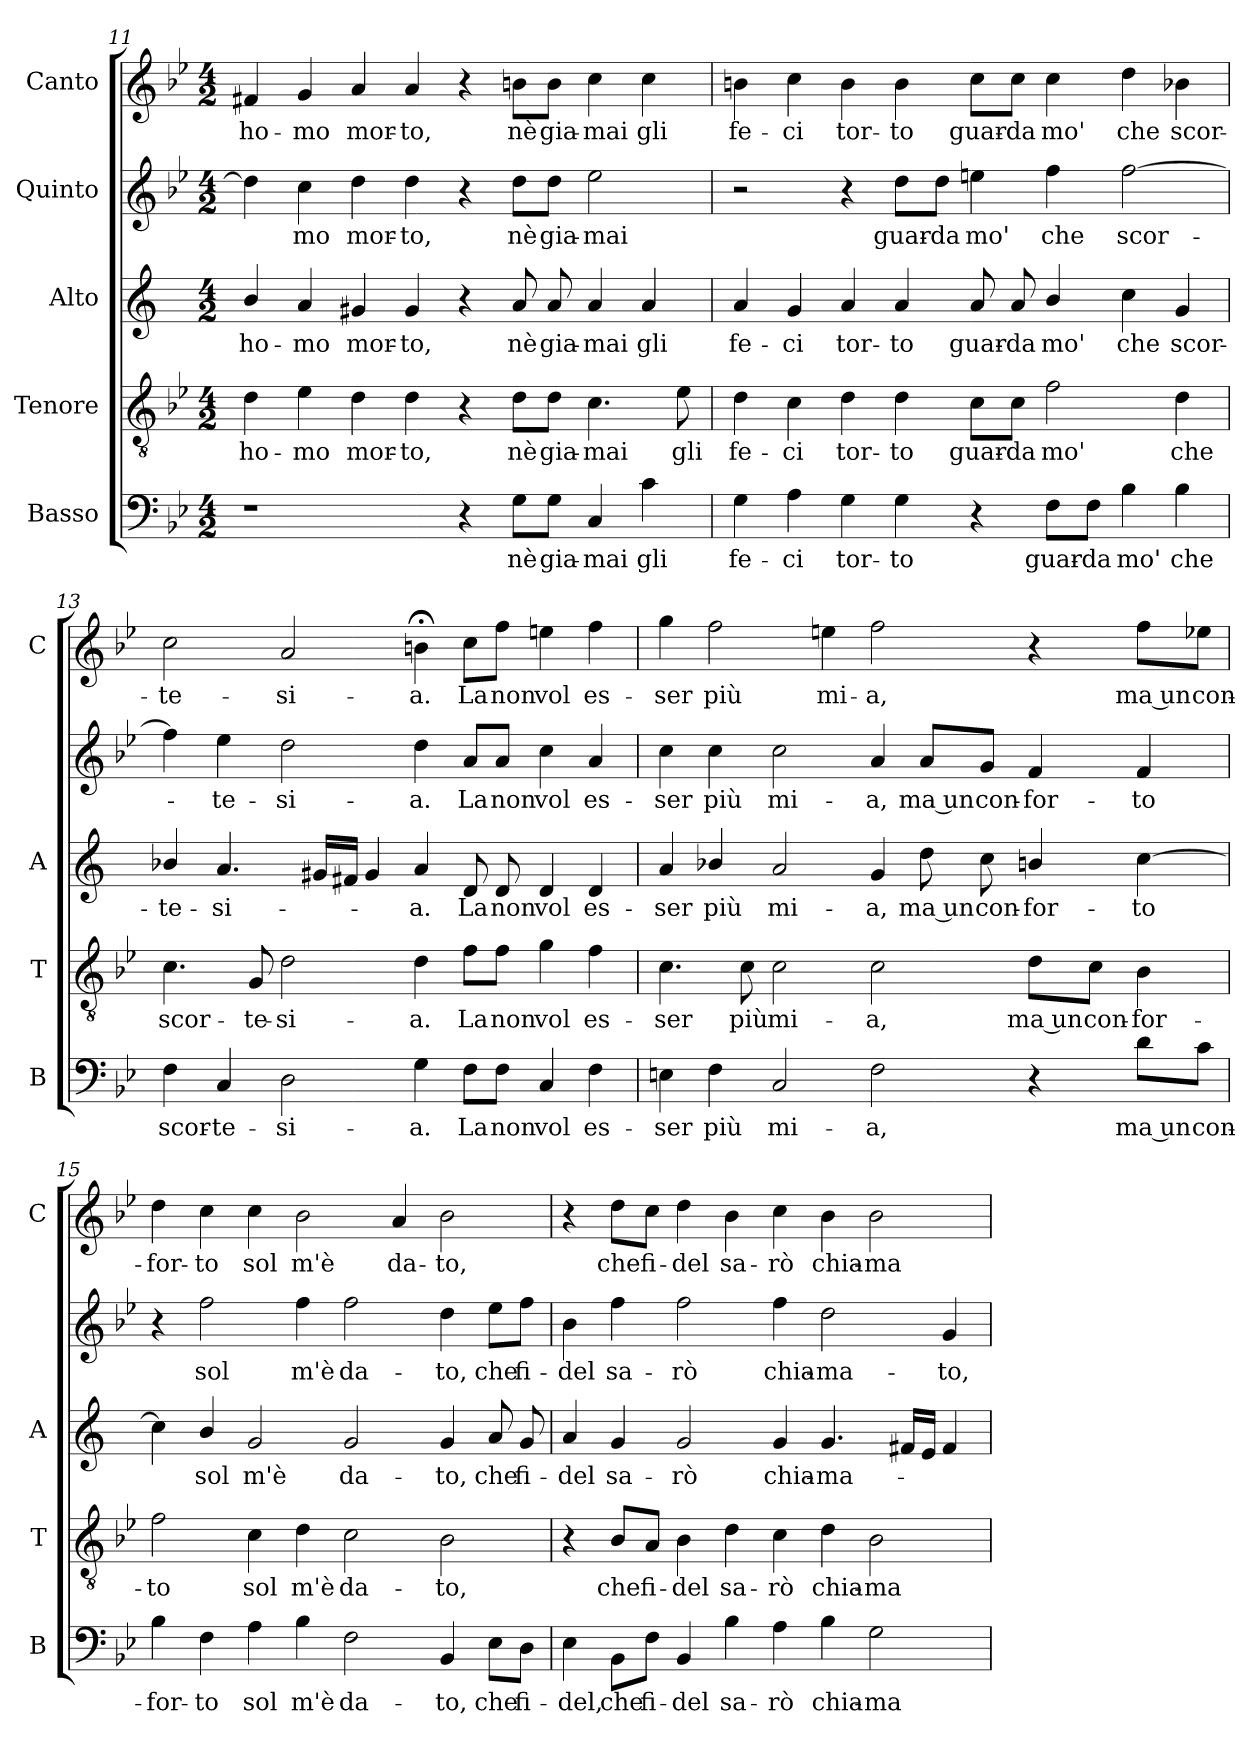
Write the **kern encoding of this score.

**kern	**text	**kern	**text	**kern	**text	**kern	**text	**kern	**text
*part5	*part5	*part4	*part4	*part3	*part3	*part2	*part2	*part1	*part1
*staff5	*staff5	*staff4	*staff4	*staff3	*staff3	*staff2	*staff2	*staff1	*staff1
*I"Basso	*	*I"Tenore	*	*I"Alto	*	*I"Quinto	*	*I"Canto	*
*I'B	*	*I'T	*	*I'A	*	*	*	*I'C	*
*clefF4	*	*clefGv2	*	*clefG2	*	*clefG2	*	*clefG2	*
*	*	*	*	*ITrd1c2	*	*	*	*	*
*k[b-e-]	*	*k[b-e-]	*	*k[b-e-]	*	*k[b-e-]	*	*k[b-e-]	*
*B-:	*	*B-:	*	*B-:	*	*B-:	*	*B-:	*
*M4/2	*	*M4/2	*	*M4/2	*	*M4/2	*	*M4/2	*
=11	=11	=11	=11	=11	=11	=11	=11	=11	=11
!	!	!	!LO:LY:b	!	!LO:LY:b	!	!	!	!LO:LY:b
1r	.	4d\	ho-	4a/	ho-	4dd\]	.	4f#X/	ho-
!	!	!	!LO:LY:b	!	!LO:LY:b	!	!LO:LY:b	!	!LO:LY:b
.	.	4e-\	-mo	4g/	-mo	4cc\	-mo	4g/	-mo
!	!	!	!LO:LY:b	!	!LO:LY:b	!	!LO:LY:b	!	!LO:LY:b
.	.	4d\	mor-	4f#X/	mor-	4dd\	mor-	4a/	mor-
!	!	!	!LO:LY:b	!	!LO:LY:b	!	!LO:LY:b	!	!LO:LY:b
.	.	4d\	-to,	4f#/	-to,	4dd\	-to,	4a/	-to,
4r	.	4r	.	4r	.	4r	.	4r	.
!	!LO:LY:b	!	!LO:LY:b	!	!LO:LY:b	!	!LO:LY:b	!	!LO:LY:b
8G\L	nè	8d\L	nè	8g/	nè	8dd\L	nè	8bn\L	nè
!	!LO:LY:b	!	!LO:LY:b	!	!LO:LY:b	!	!LO:LY:b	!	!LO:LY:b
8G\J	gia-	8d\J	gia-	8g/	gia-	8dd\J	gia-	8b\J	gia-
!	!LO:LY:b	!	!LO:LY:b	!	!LO:LY:b	!	!LO:LY:b	!	!LO:LY:b
4C/	-mai	4.c\	-mai	4g/	-mai	2ee-\	-mai	4cc\	-mai
!	!LO:LY:b	!	!	!	!LO:LY:b	!	!	!	!LO:LY:b
4c\	gli	.	.	4g/	gli	.	.	4cc\	gli
!	!	!	!LO:LY:b	!	!	!	!	!	!
.	.	8e-\	gli	.	.	.	.	.	.
!!LO:LB:g=z
=12	=12	=12	=12	=12	=12	=12	=12	=12	=12
!	!LO:LY:b	!	!LO:LY:b	!	!LO:LY:b	!	!	!	!LO:LY:b
4G\	fe-	4d\	fe-	4g/	fe-	2r	.	4bn\	fe-
!	!LO:LY:b	!	!LO:LY:b	!	!LO:LY:b	!	!	!	!LO:LY:b
4A\	-ci	4c\	-ci	4f/	-ci	.	.	4cc\	-ci
!	!LO:LY:b	!	!LO:LY:b	!	!LO:LY:b	!	!	!	!LO:LY:b
4G\	tor-	4d\	tor-	4g/	tor-	4r	.	4b\	tor-
!	!LO:LY:b	!	!LO:LY:b	!	!LO:LY:b	!	!LO:LY:b	!	!LO:LY:b
4G\	-to	4d\	-to	4g/	-to	8dd\L	guar-	4b\	-to
!	!	!	!	!	!	!	!LO:LY:b	!	!
.	.	.	.	.	.	8dd\J	-da	.	.
!	!	!	!LO:LY:b	!	!LO:LY:b	!	!LO:LY:b	!	!LO:LY:b
4r	.	8c\L	guar-	8g/	guar-	4een\	mo'	8cc\L	guar-
!	!	!	!LO:LY:b	!	!LO:LY:b	!	!	!	!LO:LY:b
.	.	8c\J	-da	8g/	-da	.	.	8cc\J	-da
!	!LO:LY:b	!	!LO:LY:b	!	!LO:LY:b	!	!LO:LY:b	!	!LO:LY:b
8F\L	guar-	2f\	mo'	4a/	mo'	4ff\	che	4cc\	mo'
!	!LO:LY:b	!	!	!	!	!	!	!	!
8F\J	-da	.	.	.	.	.	.	.	.
!	!LO:LY:b	!	!	!	!LO:LY:b	!	!LO:LY:b	!	!LO:LY:b
4B-\	mo'	.	.	4b-\	che	[2ff\	scor-	4dd\	che
!	!LO:LY:b	!	!LO:LY:b	!	!LO:LY:b	!	!	!	!LO:LY:b
4B-\	che	4d\	che	4f/	scor-	.	.	4b-X\	scor-
=13	=13	=13	=13	=13	=13	=13	=13	=13	=13
!	!LO:LY:b	!	!LO:LY:b	!	!LO:LY:b	!	!	!	!LO:LY:b
4F\	scor-	4.c\	scor-	4a-X/	-te-	4ff\]	.	2cc\	-te-
!	!LO:LY:b	!	!	!	!LO:LY:b	!	!LO:LY:b	!	!
4C/	-te-	.	.	4.g/	-si-	4ee-\	-te-	.	.
!	!	!	!LO:LY:b	!	!	!	!	!	!
.	.	8G/	-te-	.	.	.	.	.	.
!	!LO:LY:b	!	!LO:LY:b	!	!	!	!LO:LY:b	!	!LO:LY:b
2D\	-si-	2d\	-si-	.	.	2dd\	-si-	2a/	-si-
.	.	.	.	16f#X/LL	.	.	.	.	.
.	.	.	.	16en/JJ	.	.	.	.	.
.	.	.	.	4f#/	.	.	.	.	.
!	!LO:LY:b	!	!LO:LY:b	!	!LO:LY:b	!	!LO:LY:b	!	!LO:LY:b
4G\	-a.	4d\	-a.	4g/	-a.	4dd\	-a.	4bn;<\	-a.
!	!LO:LY:b	!	!LO:LY:b	!	!LO:LY:b	!	!LO:LY:b	!	!LO:LY:b
8F\L	La	8f\L	La	8c/	La	8a/L	La	8cc\L	La
!	!LO:LY:b	!	!LO:LY:b	!	!LO:LY:b	!	!LO:LY:b	!	!LO:LY:b
8F\J	non	8f\J	non	8c/	non	8a/J	non	8ff\J	non
!	!LO:LY:b	!	!LO:LY:b	!	!LO:LY:b	!	!LO:LY:b	!	!LO:LY:b
4C/	vol	4g\	vol	4c/	vol	4cc\	vol	4een\	vol
!	!LO:LY:b	!	!LO:LY:b	!	!LO:LY:b	!	!LO:LY:b	!	!LO:LY:b
4F\	es-	4f\	es-	4c/	es-	4a/	es-	4ff\	es-
!!LO:LB:g=z
=14	=14	=14	=14	=14	=14	=14	=14	=14	=14
!	!LO:LY:b	!	!LO:LY:b	!	!LO:LY:b	!	!LO:LY:b	!	!LO:LY:b
4En\	-ser	4.c\	-ser	4g/	-ser	4cc\	-ser	4gg\	-ser
!	!LO:LY:b	!	!	!	!LO:LY:b	!	!LO:LY:b	!	!LO:LY:b
4F\	più	.	.	4a-X/	più	4cc\	più	2ff\	più
!	!	!	!LO:LY:b	!	!	!	!	!	!
.	.	8c\	più	.	.	.	.	.	.
!	!LO:LY:b	!	!LO:LY:b	!	!LO:LY:b	!	!LO:LY:b	!	!
2C/	mi-	2c\	mi-	2g/	mi-	2cc\	mi-	.	.
!	!	!	!	!	!	!	!	!	!LO:LY:b
.	.	.	.	.	.	.	.	4een\	mi-
!	!LO:LY:b	!	!LO:LY:b	!	!LO:LY:b	!	!LO:LY:b	!	!LO:LY:b
2F\	-a,	2c\	-a,	4f/	-a,	4a/	-a,	2ff\	-a,
!	!	!	!	!	!LO:LY:b	!	!LO:LY:b	!	!
.	.	.	.	8cc\	ma un	8a/L	ma un	.	.
!	!	!	!	!	!LO:LY:b	!	!LO:LY:b	!	!
.	.	.	.	8b-\	con-	8g/J	con-	.	.
!	!	!	!LO:LY:b	!	!LO:LY:b	!	!LO:LY:b	!	!
4r	.	8d\L	ma un	4an/	-for-	4f/	-for-	4r	.
!	!	!	!LO:LY:b	!	!	!	!	!	!
.	.	8c\J	con-	.	.	.	.	.	.
!	!LO:LY:b	!	!LO:LY:b	!	!LO:LY:b	!	!LO:LY:b	!	!LO:LY:b
8d\L	ma un	4B-\	-for-	[4b-\	-to	4f/	-to	8ff\L	ma un
!	!LO:LY:b	!	!	!	!	!	!	!	!LO:LY:b
8c\J	con-	.	.	.	.	.	.	8ee-X\J	con-
=15	=15	=15	=15	=15	=15	=15	=15	=15	=15
!	!LO:LY:b	!	!LO:LY:b	!	!	!	!	!	!LO:LY:b
4B-\	-for-	2f\	-to	4b-\]	.	4r	.	4dd\	-for-
!	!LO:LY:b	!	!	!	!LO:LY:b	!	!LO:LY:b	!	!LO:LY:b
4F\	-to	.	.	4a/	sol	2ff\	sol	4cc\	-to
!	!LO:LY:b	!	!LO:LY:b	!	!LO:LY:b	!	!	!	!LO:LY:b
4A\	sol	4c\	sol	2f/	m'è	.	.	4cc\	sol
!	!LO:LY:b	!	!LO:LY:b	!	!	!	!LO:LY:b	!	!LO:LY:b
4B-\	m'è	4d\	m'è	.	.	4ff\	m'è	2b-\	m'è
!	!LO:LY:b	!	!LO:LY:b	!	!LO:LY:b	!	!LO:LY:b	!	!
2F\	da-	2c\	da-	2f/	da-	2ff\	da-	.	.
!	!	!	!	!	!	!	!	!	!LO:LY:b
.	.	.	.	.	.	.	.	4a/	da-
!	!LO:LY:b	!	!LO:LY:b	!	!LO:LY:b	!	!LO:LY:b	!	!LO:LY:b
4BB-/	-to,	2B-\	-to,	4f/	-to,	4dd\	-to,	2b-\	-to,
!	!LO:LY:b	!	!	!	!LO:LY:b	!	!LO:LY:b	!	!
8E-\L	che	.	.	8g/	che	8ee-\L	che	.	.
!	!LO:LY:b	!	!	!	!LO:LY:b	!	!LO:LY:b	!	!
8D\J	fi-	.	.	8f/	fi-	8ff\J	fi-	.	.
=16	=16	=16	=16	=16	=16	=16	=16	=16	=16
!	!LO:LY:b	!	!	!	!LO:LY:b	!	!LO:LY:b	!	!
4E-\	-del,	4r	.	4g/	-del	4b-\	-del	4r	.
!	!LO:LY:b	!	!LO:LY:b	!	!LO:LY:b	!	!LO:LY:b	!	!LO:LY:b
8BB-\L	che	8B-/L	che	4f/	sa-	4ff\	sa-	8dd\L	che
!	!LO:LY:b	!	!LO:LY:b	!	!	!	!	!	!LO:LY:b
8F\J	fi-	8A/J	fi-	.	.	.	.	8cc\J	fi-
!	!LO:LY:b	!	!LO:LY:b	!	!LO:LY:b	!	!LO:LY:b	!	!LO:LY:b
4BB-/	-del	4B-\	-del	2f/	-rò	2ff\	-rò	4dd\	-del
!	!LO:LY:b	!	!LO:LY:b	!	!	!	!	!	!LO:LY:b
4B-\	sa-	4d\	sa-	.	.	.	.	4b-\	sa-
!	!LO:LY:b	!	!LO:LY:b	!	!LO:LY:b	!	!LO:LY:b	!	!LO:LY:b
4A\	-rò	4c\	-rò	4f/	chia-	4ff\	chia-	4cc\	-rò
!	!LO:LY:b	!	!LO:LY:b	!	!LO:LY:b	!	!LO:LY:b	!	!LO:LY:b
4B-\	chia-	4d\	chia-	4.f/	-ma-	2dd\	-ma-	4b-\	chia-
!	!LO:LY:b	!	!LO:LY:b	!	!	!	!	!	!LO:LY:b
2G\	-ma-	2B-\	-ma-	.	.	.	.	2b-\	-ma-
.	.	.	.	16en/LL	.	.	.	.	.
.	.	.	.	16d/JJ	.	.	.	.	.
!	!	!	!	!	!	!	!LO:LY:b	!	!
.	.	.	.	4e/	.	4g/	-to,	.	.
=	=	=	=	=	=	=	=	=	=
*-	*-	*-	*-	*-	*-	*-	*-	*-	*-
